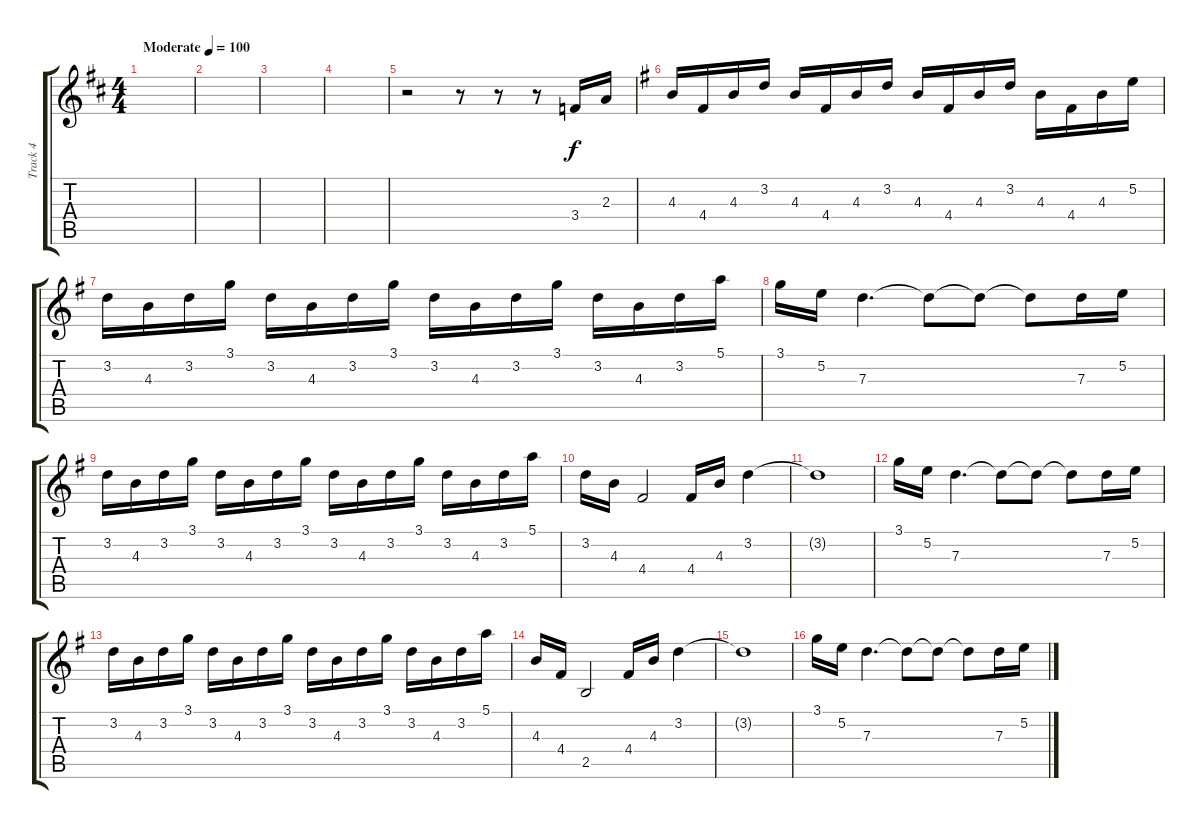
\track ("Track 4" "Track 4") {instrument overdrivenguitar}
\staff {score tabs}
\tuning (E4 B3 G3 D3 A2 E2) {hide}
\ts (4 4)
\tempo (100 "Moderate")
\clef g2
\ks d
|
|
|
|
r.2 r.8 r.8 r.8 3.4.16 2.3.16 |
\ks g
4.3.16 4.4.16 4.3.16 3.2.16 4.3.16 4.4.16 4.3.16 3.2.16 4.3.16 4.4.16 4.3.16 3.2.16 4.3.16 4.4.16 4.3.16 5.2.16 |
3.2.16 4.3.16 3.2.16 3.1.16 3.2.16 4.3.16 3.2.16 3.1.16 3.2.16 4.3.16 3.2.16 3.1.16 3.2.16 4.3.16 3.2.16 5.1.16 |
3.1.16 5.2.16 7.3.4{d} 7.3{t}.8 7.3{t}.8 7.3{t}.8 7.3.16 5.2.16 |
3.2.16 4.3.16 3.2.16 3.1.16 3.2.16 4.3.16 3.2.16 3.1.16 3.2.16 4.3.16 3.2.16 3.1.16 3.2.16 4.3.16 3.2.16 5.1.16 |
3.2.16 4.3.16 4.4.2 4.4.16 4.3.16 3.2.4 |
3.2{t}.1 |
3.1.16 5.2.16 7.3.4{d} 7.3{t}.8 7.3{t}.8 7.3{t}.8 7.3.16 5.2.16 |
3.2.16 4.3.16 3.2.16 3.1.16 3.2.16 4.3.16 3.2.16 3.1.16 3.2.16 4.3.16 3.2.16 3.1.16 3.2.16 4.3.16 3.2.16 5.1.16 |
4.3.16 4.4.16 2.5.2 4.4.16 4.3.16 3.2.4 |
3.2{t}.1 |
3.1.16 5.2.16 7.3.4{d} 7.3{t}.8 7.3{t}.8 7.3{t}.8 7.3.16 5.2.16
